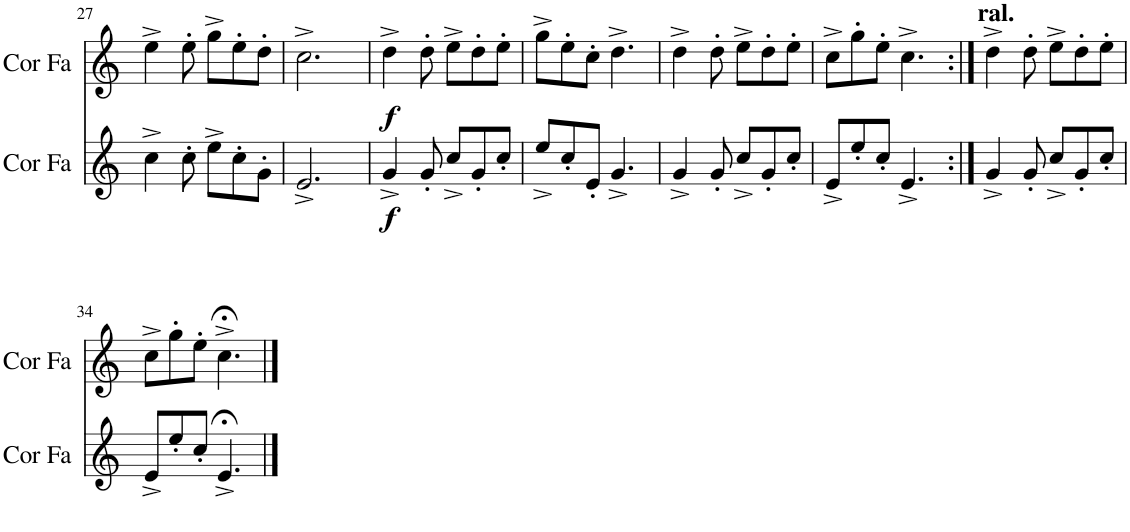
**kern	**dynam	**kern	**dynam
*part2	*part2	*part1	*part1
*staff2	*staff2	*staff1	*staff1
*I"Cor en Fa	*	*I"Cor en Fa	*
*I'Cor Fa	*	*I'Cor Fa	*
!!LO:PB:g=z
*clefG2	*	*clefG2	*
*Trd4c7	*	*Trd4c7	*
*k[]	*	*k[]	*
*M6/8	*	*M6/8	*
=27	=27	=27	=27
4cc^\	.	4ee^\	.
8cc'\	.	8ee'\	.
8ee^\L	.	8gg^\L	.
8cc'\	.	8ee'\	.
8g'\J	.	8dd'\J	.
=28	=28	=28	=28
2.e^/	.	2.cc^\	.
=29	=29	=29	=29
!	!LO:DY:b	!	!LO:DY:b
4g^/	f	4dd^\	f
8g'/	.	8dd'\	.
8cc^/L	.	8ee^\L	.
8g'/	.	8dd'\	.
8cc'/J	.	8ee'\J	.
=30	=30	=30	=30
8ee^/L	.	8gg^\L	.
8cc'/	.	8ee'\	.
8e'/J	.	8cc'\J	.
4.g^/	.	4.dd^\	.
=31	=31	=31	=31
4g^/	.	4dd^\	.
8g'/	.	8dd'\	.
8cc^/L	.	8ee^\L	.
8g'/	.	8dd'\	.
8cc'/J	.	8ee'\J	.
=32	=32	=32	=32
8e^/L	.	8cc^\L	.
8ee'/	.	8gg'\	.
8cc'/J	.	8ee'\J	.
4.e^/	.	4.cc^\	.
=33:|!	=33:|!	=33:|!	=33:|!
!	!	!LO:TX:a:B:t=ral.	!
4g^/	.	4dd^\	.
8g'/	.	8dd'\	.
8cc^/L	.	8ee^\L	.
8g'/	.	8dd'\	.
8cc'/J	.	8ee'\J	.
!!LO:LB:g=z
=34	=34	=34	=34
8e^/L	.	8cc^\L	.
8ee'/	.	8gg'\	.
8cc'/J	.	8ee'\J	.
4.e;<^/	.	4.cc;<^\	.
==	==	==	==
*-	*-	*-	*-
